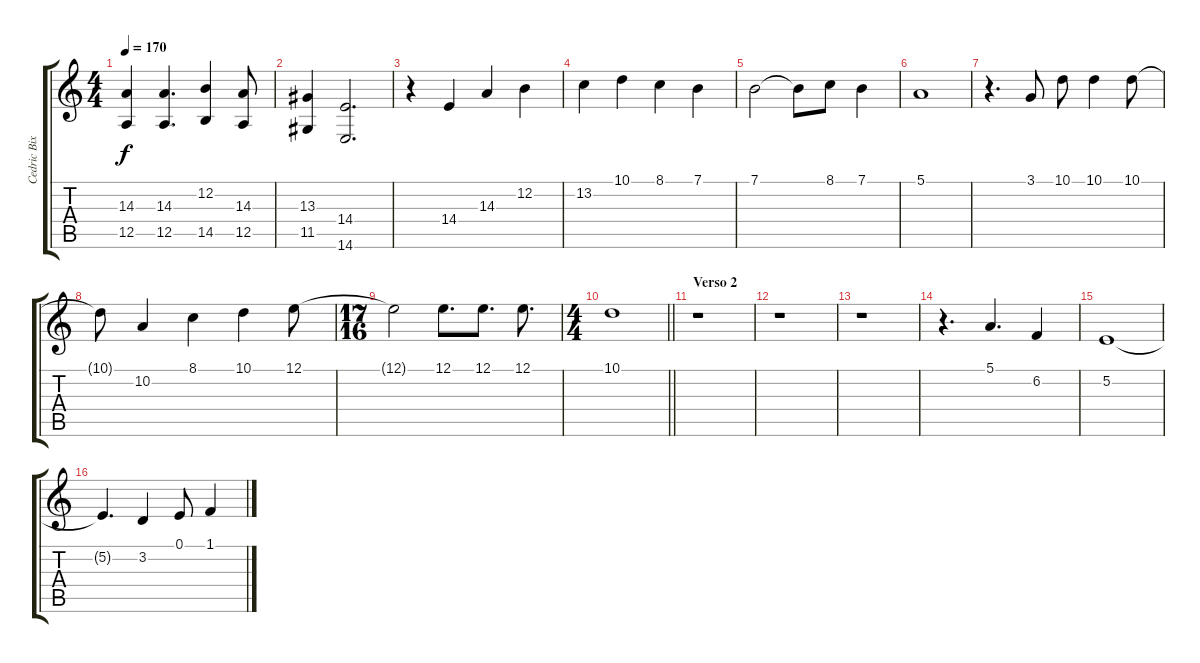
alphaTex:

\track ("Cedric Bixler-Zavala [Voice]" "Cedric Bix") {instrument electricpiano1}
\staff {score tabs}
\tuning (E4 B3 G3 D3 A2 D2) {hide}
\ts (4 4)
\tempo 170
\clef g2
\ks c
(14.3 12.5).4{dy f} (14.3 12.5).4{d} (12.2 14.5).4 (14.3 12.5).8 |
(13.3 11.5).4 (14.4 14.6).2{d} |
r.4 14.4.4 14.3.4 12.2.4 |
13.2.4 10.1.4 8.1.4 7.1.4 |
7.1.2 7.1{t}.8 8.1.8 7.1.4 |
5.1.1 |
r.4{d} 3.1.8 10.1.8 10.1.4 10.1.8 |
10.1{t}.8 10.2.4 8.1.4 10.1.4 12.1.8 |
\ts (17 16)
12.1{t}.2 12.1.8{d} 12.1.8{d} 12.1.8{d} |
\ts (4 4)
\barLineRight lightlight
10.1.1 |
\section ("" "Verso 2")
r.1 |
r.1 |
r.1 |
r.4{d} 5.1.4{d} 6.2.4 |
5.2.1 |
5.2{t}.4{d} 3.2.4 0.1.8 1.1.4
